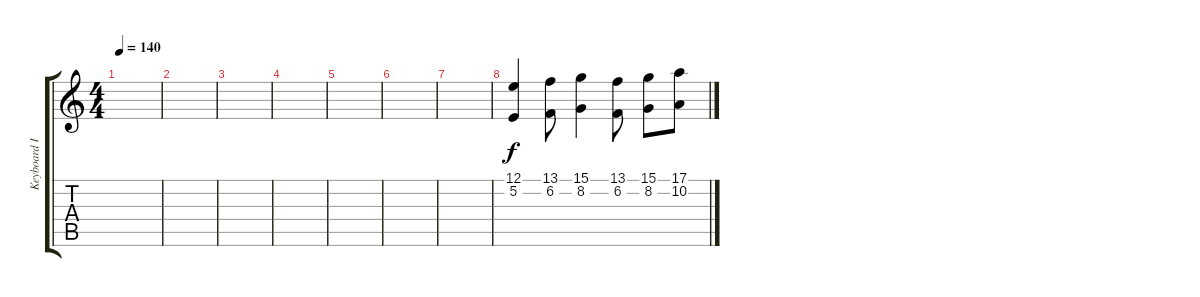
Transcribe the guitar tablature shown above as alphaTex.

\track ("Keyboard II" "Keyboard I") {instrument stringensemble1}
\staff {score tabs}
\tuning (E4 B3 G3 D3 A2 E2) {hide}
\ts (4 4)
\tempo 140
\clef g2
\ks c
|
|
|
|
|
|
|
(12.1 5.2).4 (13.1 6.2).8 (15.1 8.2).4 (13.1 6.2).8 (15.1 8.2).8 (17.1 10.2).8
